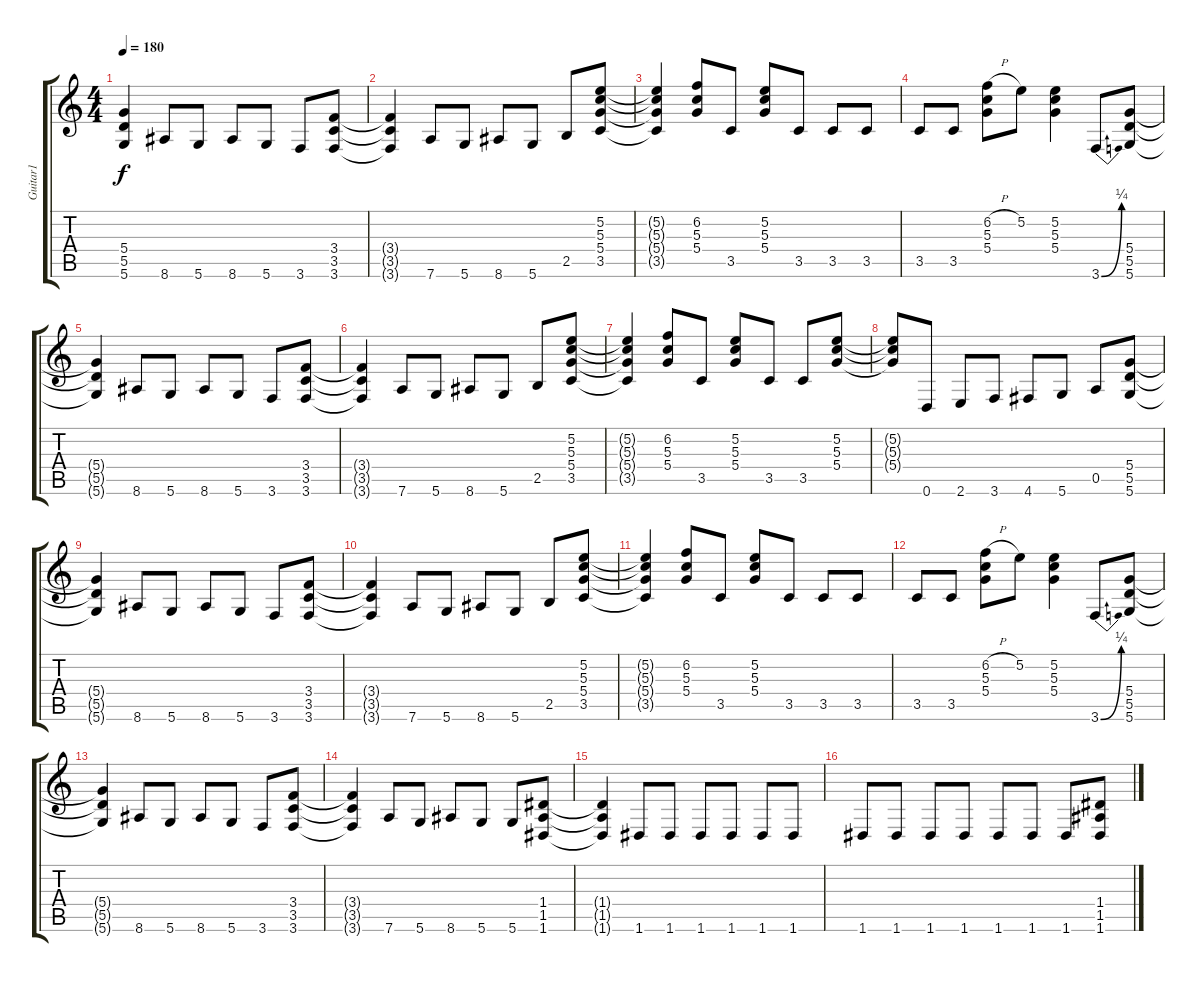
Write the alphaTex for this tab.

\track ("Guitar1" "Guitar1") {instrument overdrivenguitar}
\staff {score tabs}
\tuning (E4 B3 G3 D3 A2 D2) {hide}
\ts (4 4)
\tempo 180
\clef g2
\ks c
(5.4{t} 5.5{t} 5.6{t}).4{dy f} 8.6.8 5.6.8 8.6.8 5.6.8 3.6.8 (3.4 3.5 3.6).8 |
(3.4{t} 3.5{t} 3.6{t}).4 7.6.8 5.6.8 8.6.8 5.6.8 2.5.8 (5.2 5.3 5.4 3.5).8 |
(5.2{t} 5.3{t} 5.4{t} 3.5{t}).4 (6.2 5.3 5.4).8 3.5.8 (5.2 5.3 5.4).8 3.5.8 3.5.8 3.5.8 |
3.5.8 3.5.8 (6.2{h} 5.3 5.4).8 5.2.8 (5.2 5.3 5.4).4 3.6{be (bend 0 0 60 1)}.8 (5.4 5.5 5.6).8 |
(5.4{t} 5.5{t} 5.6{t}).4 8.6.8 5.6.8 8.6.8 5.6.8 3.6.8 (3.4 3.5 3.6).8 |
(3.4{t} 3.5{t} 3.6{t}).4 7.6.8 5.6.8 8.6.8 5.6.8 2.5.8 (5.2 5.3 5.4 3.5).8 |
(5.2{t} 5.3{t} 5.4{t} 3.5{t}).4 (6.2 5.3 5.4).8 3.5.8 (5.2 5.3 5.4).8 3.5.8 3.5.8 (5.2 5.3 5.4).8 |
(5.2{t} 5.3{t} 5.4{t}).8 0.6.8 2.6.8 3.6.8 4.6.8 5.6.8 0.5.8 (5.4 5.5 5.6).8 |
(5.4{t} 5.5{t} 5.6{t}).4 8.6.8 5.6.8 8.6.8 5.6.8 3.6.8 (3.4 3.5 3.6).8 |
(3.4{t} 3.5{t} 3.6{t}).4 7.6.8 5.6.8 8.6.8 5.6.8 2.5.8 (5.2 5.3 5.4 3.5).8 |
(5.2{t} 5.3{t} 5.4{t} 3.5{t}).4 (6.2 5.3 5.4).8 3.5.8 (5.2 5.3 5.4).8 3.5.8 3.5.8 3.5.8 |
3.5.8 3.5.8 (6.2{h} 5.3 5.4).8 5.2.8 (5.2 5.3 5.4).4 3.6{be (bend 0 0 60 1)}.8 (5.4 5.5 5.6).8 |
(5.4{t} 5.5{t} 5.6{t}).4 8.6.8 5.6.8 8.6.8 5.6.8 3.6.8 (3.4 3.5 3.6).8 |
(3.4{t} 3.5{t} 3.6{t}).4 7.6.8 5.6.8 8.6.8 5.6.8 5.6.8 (1.4 1.5 1.6).8 |
(1.4{t} 1.5{t} 1.6{t}).4 1.6.8 1.6.8 1.6.8 1.6.8 1.6.8 1.6.8 |
1.6.8 1.6.8 1.6.8 1.6.8 1.6.8 1.6.8 1.6.8 (1.4 1.5 1.6).8
